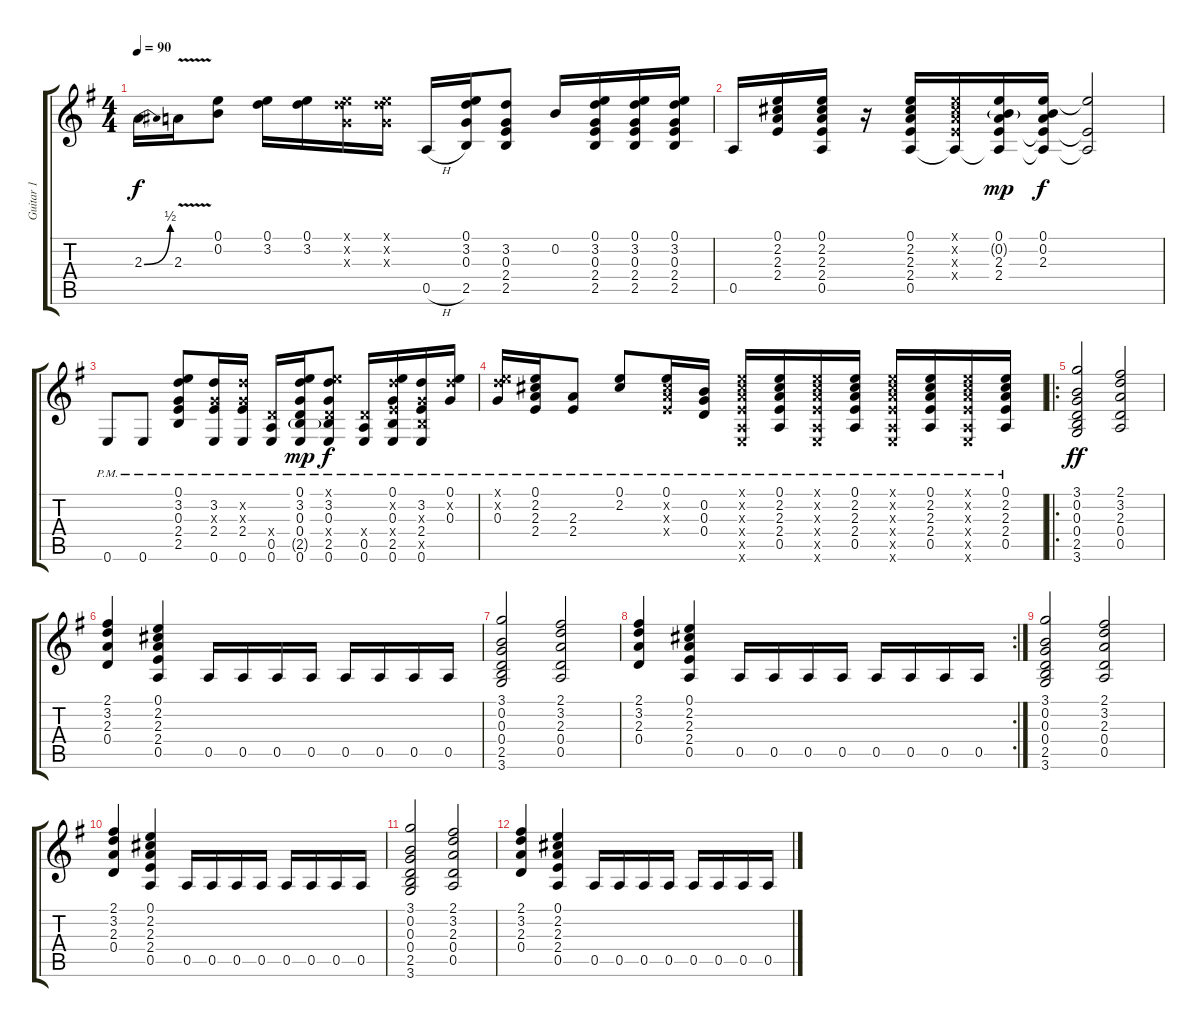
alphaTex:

\track ("Guitar 1" "Guitar 1") {instrument overdrivenguitar}
\staff {score tabs}
\tuning (E4 B3 G3 D3 A2 E2) {hide}
\ts (4 4)
\tempo 90
\clef g2
\ks g
2.3{be (bend 0 0 60 2)}.16{dy f} 2.3{v}.16 (0.1 0.2).8 (0.1 3.2).16 (0.1 3.2).16 (0.1{x} 3.2{x} 0.3{x}).16 (0.1{x} 3.2{x} 0.3{x}).16 0.5{h}.16 (0.1 3.2 0.3 2.5).16 (3.2 0.3 2.4 2.5).8 0.2.16 (0.1 3.2 0.3 2.4 2.5).16 (0.1 3.2 0.3 2.4 2.5).16 (0.1 3.2 0.3 2.4 2.5).16 |
0.5.16 (0.1 2.2 2.3 2.4).16 (0.1 2.2 2.3 2.4 0.5).16 r.16 (0.1 2.2 2.3 2.4 0.5).16 (0.1{x} 2.2{x} 2.3{x} 2.4{x} 0.5{t}).16 (0.1 0.2{g} 2.3 2.4 0.5{t}).16{dy mp} (0.1 0.2 2.3 2.4{t} 0.5{t}).16{dy f} (0.1{t} 2.4{t} 0.5{t}).2 |
0.6{pm}.8 0.6{pm}.8 (0.1{pm} 3.2{pm} 0.3{pm} 2.4{pm} 2.5{pm}).8 (3.2{pm} 0.3{pm x} 2.4{pm} 0.6{pm}).16 (3.2{pm x} 0.3{pm x} 2.4{pm} 0.6{pm}).16 (0.4{pm x} 0.5{pm} 0.6{pm}).16 (0.1{pm} 3.2{pm} 0.3{pm} 0.4{pm} 2.5{g pm} 0.6{pm}).16{dy mp} (0.1{pm x} 3.2{pm} 0.3{pm} 0.4{pm x} 2.5{pm} 0.6{pm}).8{dy f} (0.4{pm x} 0.5{pm} 0.6{pm}).16 (0.1{pm} 3.2{pm x} 0.3{pm} 2.4{pm x} 2.5{pm} 0.6{pm}).16 (3.2{pm} 0.3{pm x} 2.4{pm} 2.5{pm x} 0.6{pm}).16 (0.1{pm} 3.2{pm x} 0.3{pm}).16 |
(0.1{pm x} 3.2{pm x} 0.3{pm}).16 (0.1{pm} 2.2{pm} 2.3{pm} 2.4{pm}).16 (2.3{pm} 2.4{pm}).8 (0.1{pm} 2.2{pm}).8 (0.1{pm} 2.2{pm x} 2.3{pm x} 2.4{pm x}).16 (0.2{pm} 0.3{pm} 0.4{pm}).16 (0.1{pm x} 2.2{pm x} 2.3{pm x} 2.4{pm x} 0.5{pm x} 0.6{pm x}).16 (0.1{pm} 2.2{pm} 2.3{pm} 2.4{pm} 0.5{pm}).16 (0.1{pm x} 2.2{pm x} 2.3{pm x} 2.4{pm x} 0.5{pm x} 0.6{pm x}).16 (0.1{pm} 2.2{pm} 2.3{pm} 2.4{pm} 0.5{pm}).16 (0.1{pm x} 2.2{pm x} 2.3{pm x} 2.4{pm x} 0.5{pm x} 0.6{pm x}).16 (0.1{pm} 2.2{pm} 2.3{pm} 2.4{pm} 0.5{pm}).16 (0.1{pm x} 2.2{pm x} 2.3{pm x} 2.4{pm x} 0.5{pm x} 0.6{pm x}).16 (0.1{pm} 2.2{pm} 2.3{pm} 2.4{pm} 0.5{pm}).16 |
\ro
(3.1 0.2 0.3 0.4 2.5 3.6).2{dy ff} (2.1 3.2 2.3 0.4 0.5).2 |
(2.1 3.2 2.3 0.4).4 (0.1 2.2 2.3 2.4 0.5).4 0.5.16 0.5.16 0.5.16 0.5.16 0.5.16 0.5.16 0.5.16 0.5.16 |
(3.1 0.2 0.3 0.4 2.5 3.6).2 (2.1 3.2 2.3 0.4 0.5).2 |
\rc 2
(2.1 3.2 2.3 0.4).4 (0.1 2.2 2.3 2.4 0.5).4 0.5.16 0.5.16 0.5.16 0.5.16 0.5.16 0.5.16 0.5.16 0.5.16 |
(3.1 0.2 0.3 0.4 2.5 3.6).2 (2.1 3.2 2.3 0.4 0.5).2 |
(2.1 3.2 2.3 0.4).4 (0.1 2.2 2.3 2.4 0.5).4 0.5.16 0.5.16 0.5.16 0.5.16 0.5.16 0.5.16 0.5.16 0.5.16 |
(3.1 0.2 0.3 0.4 2.5 3.6).2 (2.1 3.2 2.3 0.4 0.5).2 |
(2.1 3.2 2.3 0.4).4 (0.1 2.2 2.3 2.4 0.5).4 0.5.16 0.5.16 0.5.16 0.5.16 0.5.16 0.5.16 0.5.16 0.5.16
